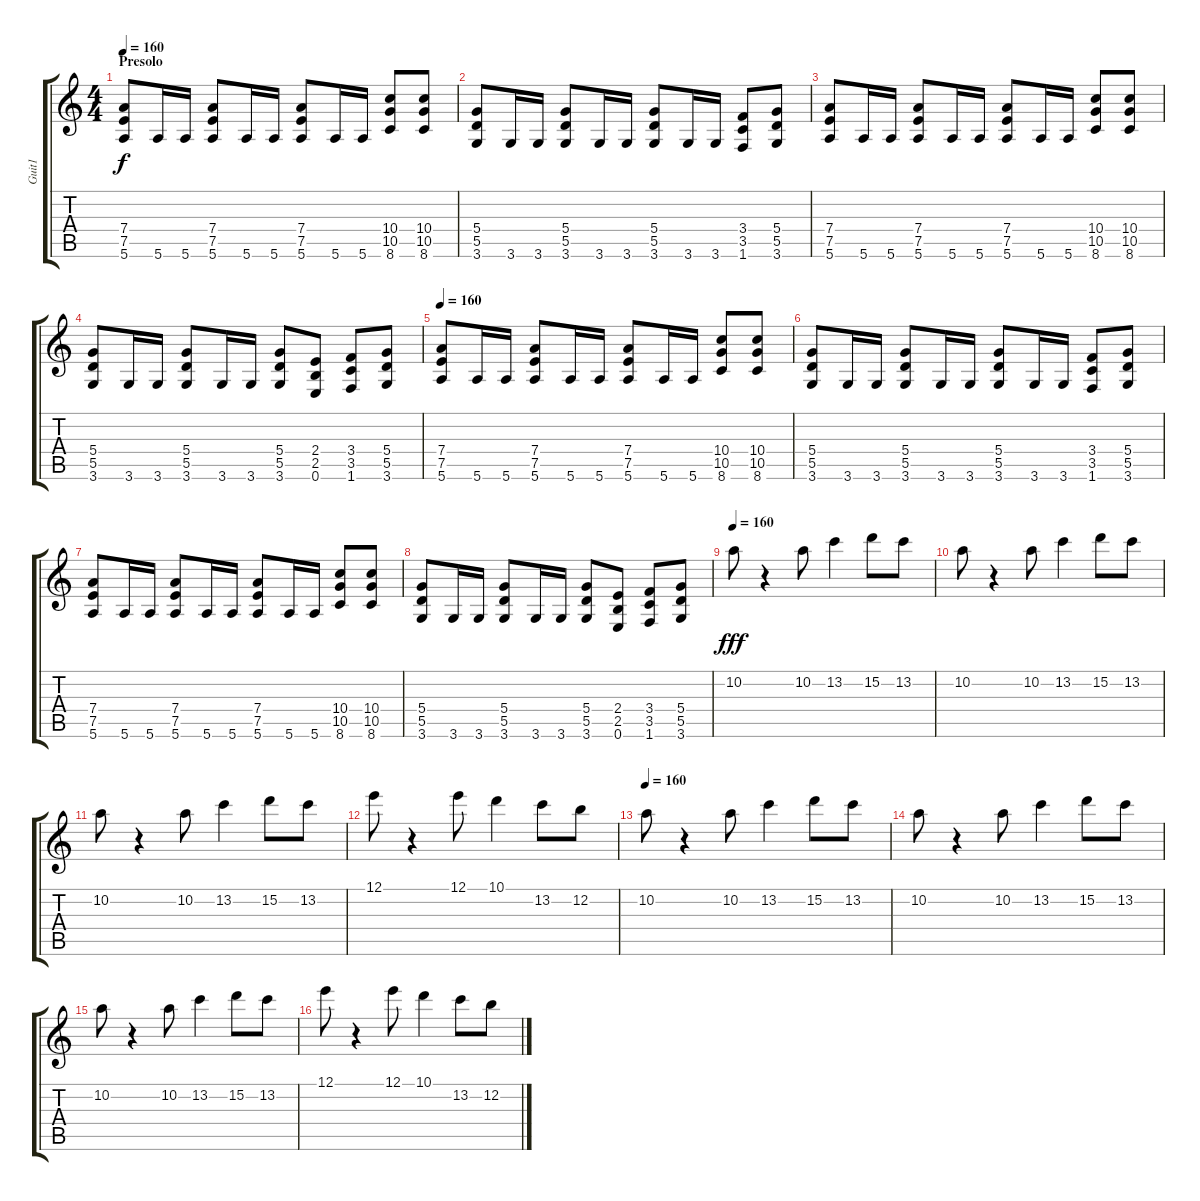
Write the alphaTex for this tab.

\track ("Guit1" "Guit1") {instrument electricguitarclean}
\staff {score tabs}
\tuning (E4 B3 G3 D3 A2 E2) {hide}
\ts (4 4)
\section ("" "Presolo")
\tempo 160
\clef g2
\ks c
(7.4 7.5 5.6).8{dy f volume 11 instrument overdrivenguitar} 5.6.16 5.6.16 (7.4 7.5 5.6).8 5.6.16 5.6.16 (7.4 7.5 5.6).8 5.6.16 5.6.16 (10.4 10.5 8.6).8 (10.4 10.5 8.6).8 |
(5.4 5.5 3.6).8 3.6.16 3.6.16 (5.4 5.5 3.6).8 3.6.16 3.6.16 (5.4 5.5 3.6).8 3.6.16 3.6.16 (3.4 3.5 1.6).8 (5.4 5.5 3.6).8 |
(7.4 7.5 5.6).8 5.6.16 5.6.16 (7.4 7.5 5.6).8 5.6.16 5.6.16 (7.4 7.5 5.6).8 5.6.16 5.6.16 (10.4 10.5 8.6).8 (10.4 10.5 8.6).8 |
(5.4 5.5 3.6).8 3.6.16 3.6.16 (5.4 5.5 3.6).8 3.6.16 3.6.16 (5.4 5.5 3.6).8 (2.4 2.5 0.6).8 (3.4 3.5 1.6).8 (5.4 5.5 3.6).8 |
\tempo 160
(7.4 7.5 5.6).8{volume 11 instrument overdrivenguitar} 5.6.16 5.6.16 (7.4 7.5 5.6).8 5.6.16 5.6.16 (7.4 7.5 5.6).8 5.6.16 5.6.16 (10.4 10.5 8.6).8 (10.4 10.5 8.6).8 |
(5.4 5.5 3.6).8 3.6.16 3.6.16 (5.4 5.5 3.6).8 3.6.16 3.6.16 (5.4 5.5 3.6).8 3.6.16 3.6.16 (3.4 3.5 1.6).8 (5.4 5.5 3.6).8 |
(7.4 7.5 5.6).8 5.6.16 5.6.16 (7.4 7.5 5.6).8 5.6.16 5.6.16 (7.4 7.5 5.6).8 5.6.16 5.6.16 (10.4 10.5 8.6).8 (10.4 10.5 8.6).8 |
(5.4 5.5 3.6).8 3.6.16 3.6.16 (5.4 5.5 3.6).8 3.6.16 3.6.16 (5.4 5.5 3.6).8 (2.4 2.5 0.6).8 (3.4 3.5 1.6).8 (5.4 5.5 3.6).8 |
\tempo 160
10.2.8{dy fff instrument overdrivenguitar} r.4 10.2.8 13.2.4 15.2.8 13.2.8 |
10.2.8 r.4 10.2.8 13.2.4 15.2.8 13.2.8 |
10.2.8 r.4 10.2.8 13.2.4 15.2.8 13.2.8 |
12.1.8 r.4 12.1.8 10.1.4 13.2.8 12.2.8 |
\tempo 160
10.2.8{volume 13 instrument overdrivenguitar} r.4 10.2.8 13.2.4 15.2.8 13.2.8 |
10.2.8 r.4 10.2.8 13.2.4 15.2.8 13.2.8 |
10.2.8 r.4 10.2.8 13.2.4 15.2.8 13.2.8 |
12.1.8 r.4 12.1.8 10.1.4 13.2.8 12.2.8
